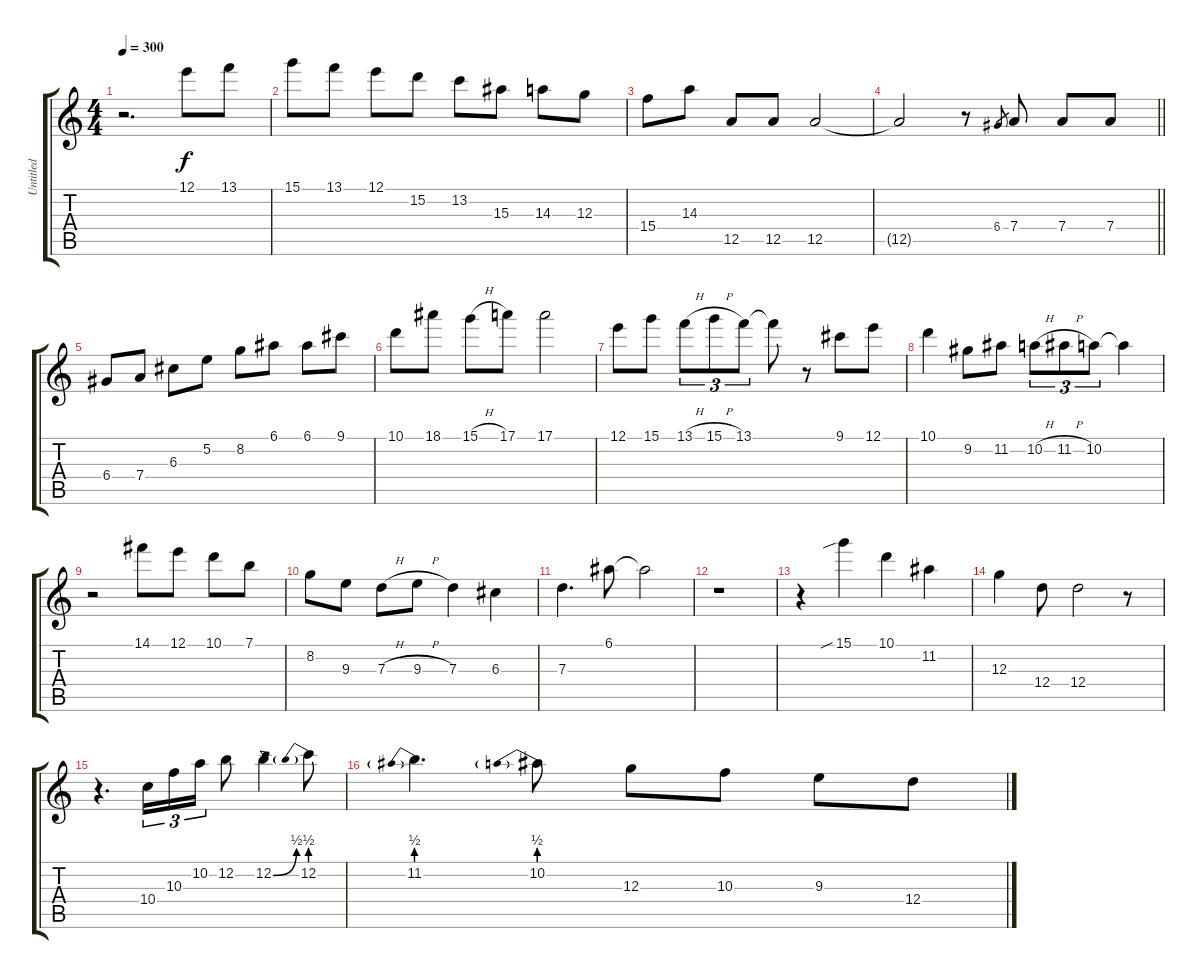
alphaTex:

\track ("Untitled" "Untitled") {instrument acousticguitarsteel}
\staff {score tabs}
\tuning (E4 B3 G3 D3 A2 E2) {hide}
\ts (4 4)
\tempo 300
\clef g2
\ks c
r.2{d dy f} 12.1.8 13.1.8 |
15.1.8 13.1.8 12.1.8 15.2.8 13.2.8 15.3.8 14.3.8 12.3.8 |
15.4.8 14.3.8 12.5.8 12.5.8 12.5.2 |
\barLineRight lightlight
12.5{t}.2 r.8 6.4.8{gr} 7.4.8 7.4.8 7.4.8 |
6.4.8 7.4.8 6.3.8 5.2.8 8.2.8 6.1.8 6.1.8 9.1.8 |
10.1.8 18.1.8 15.1{h}.8 17.1.8 17.1.2 |
12.1.8 15.1.8 13.1{h}.8{tu (3 2)} 15.1{h}.8{tu (3 2)} 13.1.8{tu (3 2)} 13.1{t}.8 r.8 9.1.8 12.1.8 |
10.1.4 9.2.8 11.2.8 10.2{h}.8{tu (3 2)} 11.2{h}.8{tu (3 2)} 10.2.8{tu (3 2)} 10.2{t}.4 |
r.2 14.1.8 12.1.8 10.1.8 7.1.8 |
8.2.8 9.3.8 7.3{h}.8 9.3{h}.8 7.3.4 6.3.4 |
7.3.4{d} 6.1.8 6.1{t}.2 |
r.1 |
r.4 15.1{sib}.4 10.1.4 11.2.4 |
12.3.4 12.4.8 12.4.2 r.8 |
r.4{d} 10.4.16{tu (3 2)} 10.3.16{tu (3 2)} 10.2.16{tu (3 2)} 12.2.8 12.2{be (bend 0 0 60 2)}.4 12.2{be (prebend 0 2 60 2)}.8 |
11.2{be (prebend 0 2 60 2)}.4{d} 10.2{be (prebend 0 2 60 2)}.8 12.3.8 10.3.8 9.3.8 12.4.8
